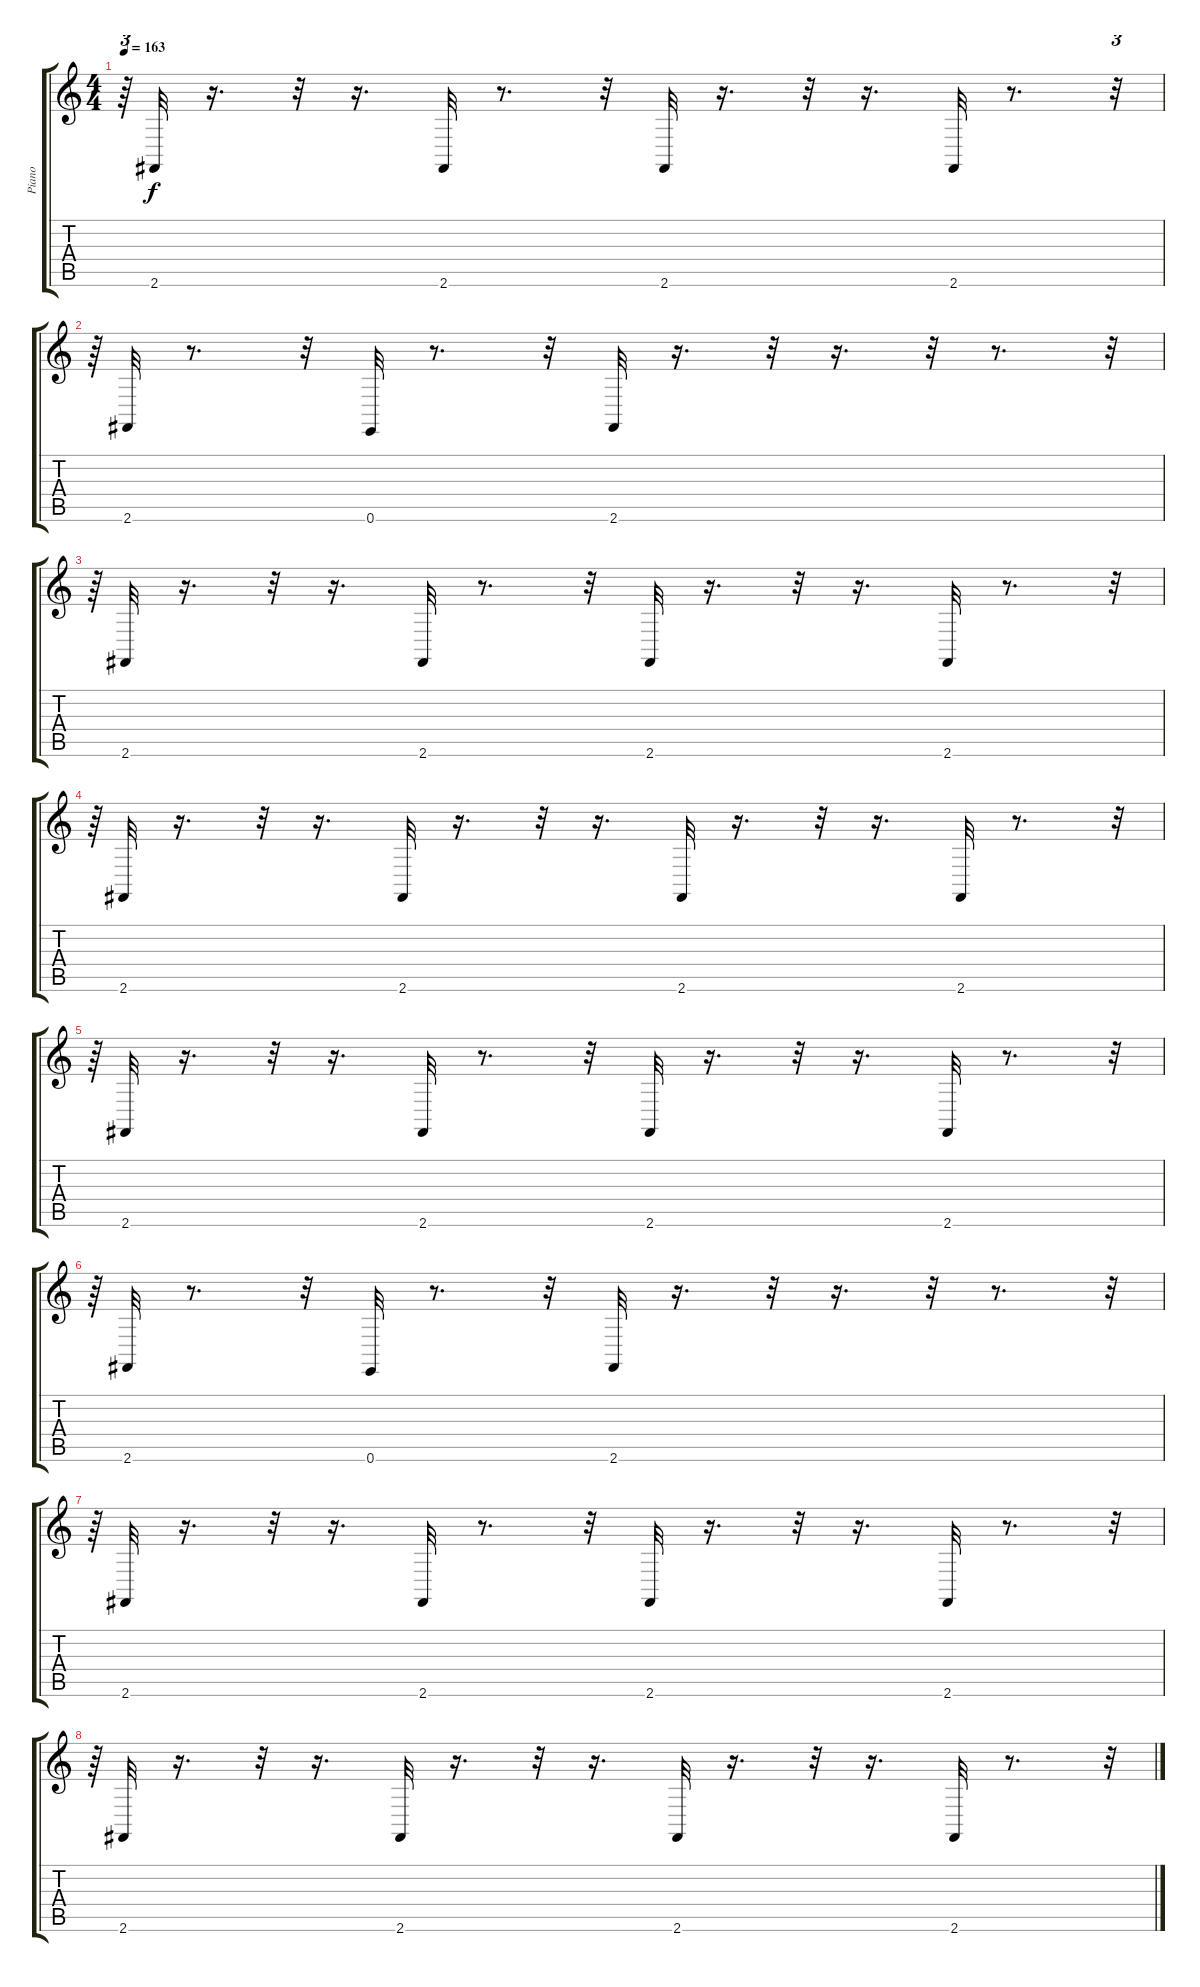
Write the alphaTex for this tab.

\track ("Piano" "Piano") {instrument acousticgrandpiano}
\staff {score tabs}
\tuning (E4 B3 G3 D3 A2 E2) {hide}
\ts (4 4)
\tempo 163
\clef g2
\ks c
r.64{tu (3 2) dy f} 2.6.32 r.16{d} r.32 r.16{d} 2.6.32 r.8{d} r.32 2.6.32 r.16{d} r.32 r.16{d} 2.6.32 r.8{d} r.32{tu (3 2)} |
r.64{tu (3 2)} 2.6.32 r.8{d} r.32 0.6.32 r.8{d} r.32 2.6.32 r.16{d} r.32 r.16{d} r.32 r.8{d} r.32{tu (3 2)} |
r.64{tu (3 2)} 2.6.32 r.16{d} r.32 r.16{d} 2.6.32 r.8{d} r.32 2.6.32 r.16{d} r.32 r.16{d} 2.6.32 r.8{d} r.32{tu (3 2)} |
r.64{tu (3 2)} 2.6.32 r.16{d} r.32 r.16{d} 2.6.32 r.16{d} r.32 r.16{d} 2.6.32 r.16{d} r.32 r.16{d} 2.6.32 r.8{d} r.32{tu (3 2)} |
r.64{tu (3 2)} 2.6.32 r.16{d} r.32 r.16{d} 2.6.32 r.8{d} r.32 2.6.32 r.16{d} r.32 r.16{d} 2.6.32 r.8{d} r.32{tu (3 2)} |
r.64{tu (3 2)} 2.6.32 r.8{d} r.32 0.6.32 r.8{d} r.32 2.6.32 r.16{d} r.32 r.16{d} r.32 r.8{d} r.32{tu (3 2)} |
r.64{tu (3 2)} 2.6.32 r.16{d} r.32 r.16{d} 2.6.32 r.8{d} r.32 2.6.32 r.16{d} r.32 r.16{d} 2.6.32 r.8{d} r.32{tu (3 2)} |
r.64{tu (3 2)} 2.6.32 r.16{d} r.32 r.16{d} 2.6.32 r.16{d} r.32 r.16{d} 2.6.32 r.16{d} r.32 r.16{d} 2.6.32 r.8{d} r.32{tu (3 2)}
